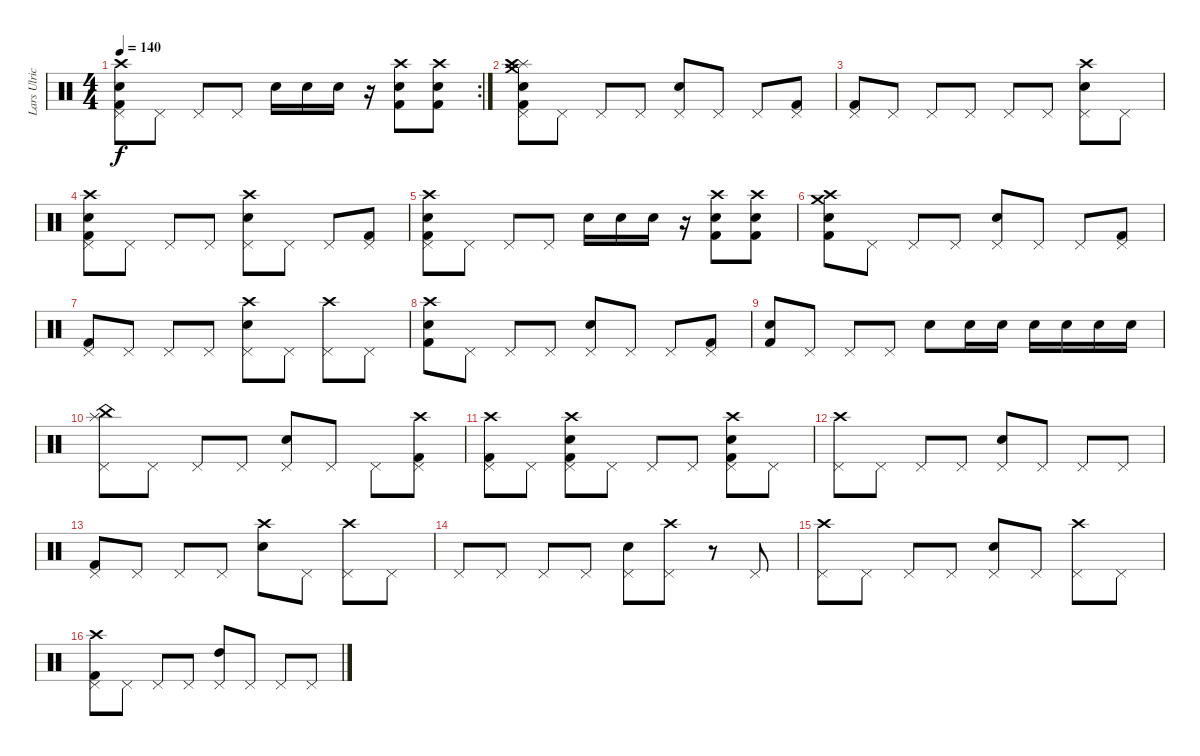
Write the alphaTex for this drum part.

\track ("Lars Ulrich (Drums)" "Lars Ulric") {instrument percussion}
\staff {score}
\articulation defaults
\rc 2
\ts (4 4)
\tempo 140
\clef neutral
\ks c
("Crash high (hit)" "Pedal Hi-Hat (hit)" "Snare (hit) 2" "Kick (hit) 2").8{dy f} "Pedal Hi-Hat (hit)".8 "Pedal Hi-Hat (hit)".8 "Pedal Hi-Hat (hit)".8 "Snare (hit) 2".16 "Snare (hit) 2".16 "Snare (hit) 2".16 r.16 ("Crash high (hit)" "Snare (hit) 2" "Kick (hit) 2").8 ("Crash high (hit)" "Snare (hit) 2" "Kick (hit) 2").8 |
("Crash medium (hit)" "Splash (hit)" "Pedal Hi-Hat (hit)" "Crash high (hit)" "Snare (hit) 2" "Kick (hit) 2").8 "Pedal Hi-Hat (hit)".8 "Pedal Hi-Hat (hit)".8 "Pedal Hi-Hat (hit)".8 ("Pedal Hi-Hat (hit)" "Snare (hit) 2").8 "Pedal Hi-Hat (hit)".8 "Pedal Hi-Hat (hit)".8 ("Pedal Hi-Hat (hit)" "Kick (hit) 2").8 |
("Pedal Hi-Hat (hit)" "Kick (hit) 2").8 "Pedal Hi-Hat (hit)".8 "Pedal Hi-Hat (hit)".8 "Pedal Hi-Hat (hit)".8 "Pedal Hi-Hat (hit)".8 "Pedal Hi-Hat (hit)".8 ("Crash high (hit)" "Pedal Hi-Hat (hit)" "Snare (hit) 2").8 "Pedal Hi-Hat (hit)".8 |
("Crash high (hit)" "Pedal Hi-Hat (hit)" "Snare (hit) 2" "Kick (hit) 2").8 "Pedal Hi-Hat (hit)".8 "Pedal Hi-Hat (hit)".8 "Pedal Hi-Hat (hit)".8 ("Crash high (hit)" "Pedal Hi-Hat (hit)" "Snare (hit) 2").8 "Pedal Hi-Hat (hit)".8 "Pedal Hi-Hat (hit)".8 ("Pedal Hi-Hat (hit)" "Kick (hit) 2").8 |
("Crash high (hit)" "Pedal Hi-Hat (hit)" "Snare (hit) 2" "Kick (hit) 2").8 "Pedal Hi-Hat (hit)".8 "Pedal Hi-Hat (hit)".8 "Pedal Hi-Hat (hit)".8 "Snare (hit) 2".16 "Snare (hit) 2".16 "Snare (hit) 2".16 r.16 ("Crash high (hit)" "Snare (hit) 2" "Kick (hit) 2").8 ("Crash high (hit)" "Snare (hit) 2" "Kick (hit) 2").8 |
("Crash medium (hit)" "Crash high (hit)" "Snare (hit) 2" "Kick (hit) 2").8 "Pedal Hi-Hat (hit)".8 "Pedal Hi-Hat (hit)".8 "Pedal Hi-Hat (hit)".8 ("Pedal Hi-Hat (hit)" "Snare (hit) 2").8 "Pedal Hi-Hat (hit)".8 "Pedal Hi-Hat (hit)".8 ("Pedal Hi-Hat (hit)" "Kick (hit) 2").8 |
("Pedal Hi-Hat (hit)" "Kick (hit) 2").8 "Pedal Hi-Hat (hit)".8 "Pedal Hi-Hat (hit)".8 "Pedal Hi-Hat (hit)".8 ("Crash high (hit)" "Pedal Hi-Hat (hit)" "Snare (hit) 2").8 "Pedal Hi-Hat (hit)".8 ("Crash high (hit)" "Pedal Hi-Hat (hit)").8 "Pedal Hi-Hat (hit)".8 |
("Crash high (hit)" "Snare (hit) 2" "Kick (hit) 2").8 "Pedal Hi-Hat (hit)".8 "Pedal Hi-Hat (hit)".8 "Pedal Hi-Hat (hit)".8 ("Pedal Hi-Hat (hit)" "Snare (hit) 2").8 "Pedal Hi-Hat (hit)".8 "Pedal Hi-Hat (hit)".8 ("Pedal Hi-Hat (hit)" "Kick (hit) 2").8 |
("Snare (hit) 2" "Kick (hit) 2").8 "Pedal Hi-Hat (hit)".8 "Pedal Hi-Hat (hit)".8 "Pedal Hi-Hat (hit)".8 "Snare (hit) 2".8 "Snare (hit) 2".16 "Snare (hit) 2".16 "Snare (hit) 2".16 "Snare (hit) 2".16 "Snare (hit) 2".16 "Snare (hit) 2".16 |
("China (hit)" "Splash (hit)" "Pedal Hi-Hat (hit)").8 "Pedal Hi-Hat (hit)".8 "Pedal Hi-Hat (hit)".8 "Pedal Hi-Hat (hit)".8 ("Pedal Hi-Hat (hit)" "Snare (hit) 2").8 "Pedal Hi-Hat (hit)".8 "Pedal Hi-Hat (hit)".8 ("Crash high (hit)" "Pedal Hi-Hat (hit)" "Kick (hit) 2").8 |
("Crash high (hit)" "Pedal Hi-Hat (hit)" "Kick (hit) 2").8 "Pedal Hi-Hat (hit)".8 ("Snare (hit) 2" "Crash high (hit)" "Pedal Hi-Hat (hit)" "Kick (hit) 2").8 "Pedal Hi-Hat (hit)".8 "Pedal Hi-Hat (hit)".8 "Pedal Hi-Hat (hit)".8 ("Snare (hit) 2" "Crash high (hit)" "Pedal Hi-Hat (hit)" "Kick (hit) 2").8 "Pedal Hi-Hat (hit)".8 |
("Crash high (hit)" "Pedal Hi-Hat (hit)").8 "Pedal Hi-Hat (hit)".8 "Pedal Hi-Hat (hit)".8 "Pedal Hi-Hat (hit)".8 ("Pedal Hi-Hat (hit)" "Snare (hit) 2").8 "Pedal Hi-Hat (hit)".8 "Pedal Hi-Hat (hit)".8 "Pedal Hi-Hat (hit)".8 |
("Pedal Hi-Hat (hit)" "Kick (hit) 2").8 "Pedal Hi-Hat (hit)".8 "Pedal Hi-Hat (hit)".8 "Pedal Hi-Hat (hit)".8 ("Crash high (hit)" "Snare (hit) 2").8 "Pedal Hi-Hat (hit)".8 ("Crash high (hit)" "Pedal Hi-Hat (hit)").8 "Pedal Hi-Hat (hit)".8 |
"Pedal Hi-Hat (hit)".8 "Pedal Hi-Hat (hit)".8 "Pedal Hi-Hat (hit)".8 "Pedal Hi-Hat (hit)".8 ("Pedal Hi-Hat (hit)" "Snare (hit) 2").8 ("Crash high (hit)" "Pedal Hi-Hat (hit)").8 r.8 "Pedal Hi-Hat (hit)".8 |
("Crash high (hit)" "Pedal Hi-Hat (hit)").8 "Pedal Hi-Hat (hit)".8 "Pedal Hi-Hat (hit)".8 "Pedal Hi-Hat (hit)".8 ("Pedal Hi-Hat (hit)" "Snare (hit) 2").8 "Pedal Hi-Hat (hit)".8 ("Crash high (hit)" "Pedal Hi-Hat (hit)").8 "Pedal Hi-Hat (hit)".8 |
("Crash high (hit)" "Pedal Hi-Hat (hit)" "Kick (hit) 2").8 "Pedal Hi-Hat (hit)".8 "Pedal Hi-Hat (hit)".8 "Pedal Hi-Hat (hit)".8 ("Pedal Hi-Hat (hit)" "High Tom (hit)").8 "Pedal Hi-Hat (hit)".8 "Pedal Hi-Hat (hit)".8 "Pedal Hi-Hat (hit)".8
